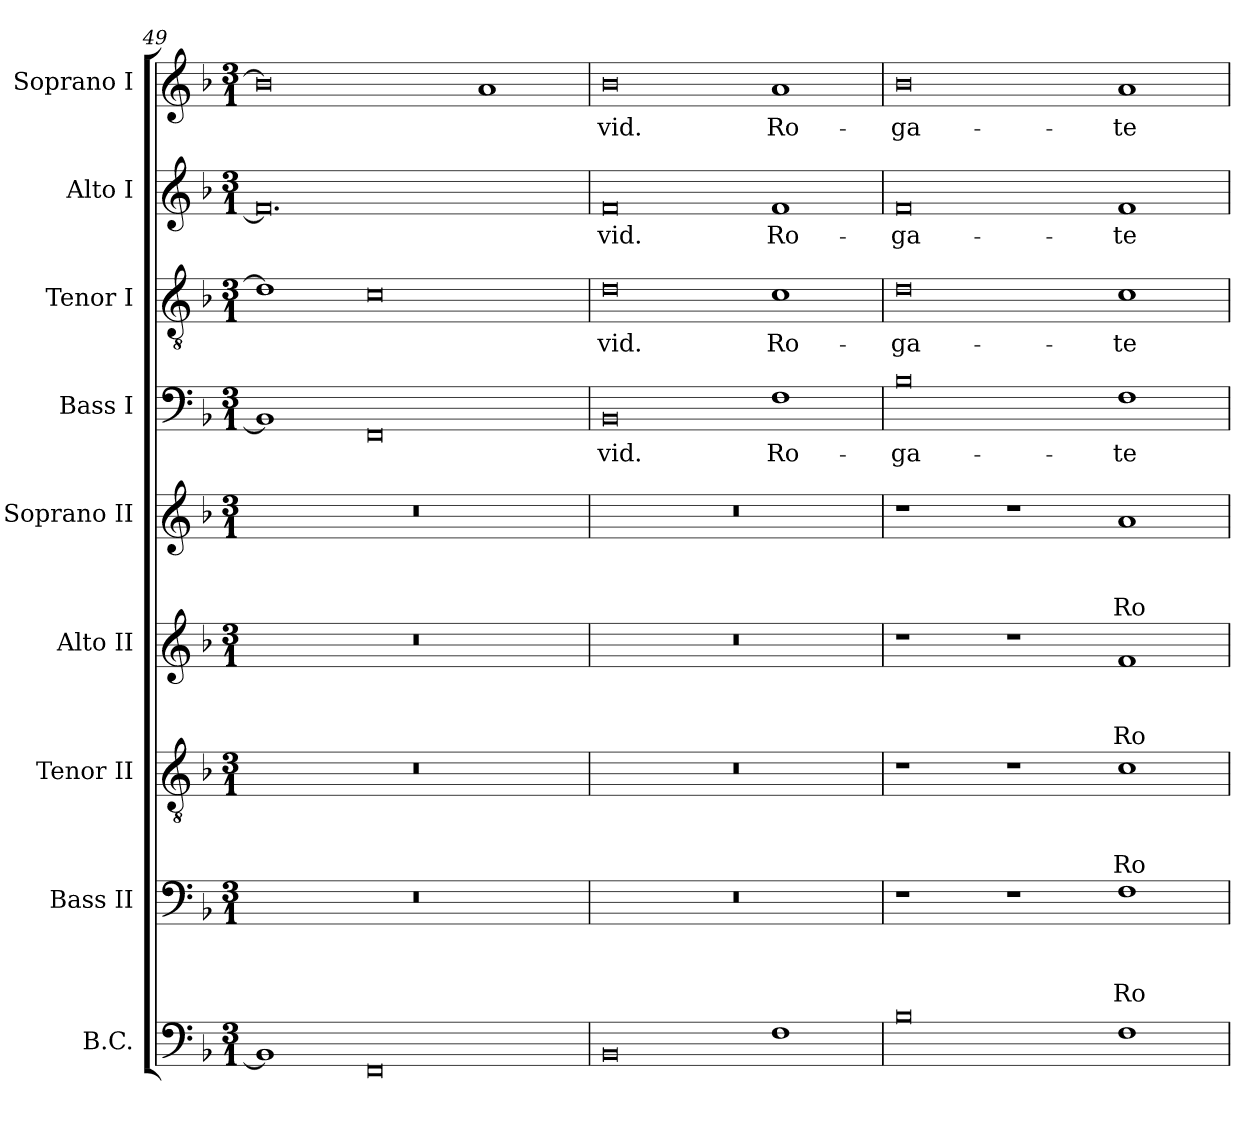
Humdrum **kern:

**kern	**kern	**text	**text	**text	**kern	**text	**text	**text	**kern	**text	**text	**text	**kern	**text	**text	**text	**kern	**text	**kern	**text	**kern	**text	**kern	**text
*part9	*part8	*part8	*part8	*part8	*part7	*part7	*part7	*part7	*part6	*part6	*part6	*part6	*part5	*part5	*part5	*part5	*part4	*part4	*part3	*part3	*part2	*part2	*part1	*part1
*staff9	*staff8	*staff8	*staff8	*staff8	*staff7	*staff7	*staff7	*staff7	*staff6	*staff6	*staff6	*staff6	*staff5	*staff5	*staff5	*staff5	*staff4	*staff4	*staff3	*staff3	*staff2	*staff2	*staff1	*staff1
*I"B.C.	*I"Bass II	*	*	*	*I"Tenor II	*	*	*	*I"Alto II	*	*	*	*I"Soprano II	*	*	*	*I"Bass I	*	*I"Tenor I	*	*I"Alto I	*	*I"Soprano I	*
*I'BC	*I'B 2	*	*	*	*I'T 2	*	*	*	*I'A 2	*	*	*	*I'S 2	*	*	*	*I'B 1	*	*I'T 1	*	*I'A 1	*	*I'S 1	*
!!LO:PB:g=z
*clefF4	*clefF4	*	*	*	*clefGv2	*	*	*	*clefG2	*	*	*	*clefG2	*	*	*	*clefF4	*	*clefGv2	*	*clefG2	*	*clefG2	*
*k[b-]	*k[b-]	*	*	*	*k[b-]	*	*	*	*k[b-]	*	*	*	*k[b-]	*	*	*	*k[b-]	*	*k[b-]	*	*k[b-]	*	*k[b-]	*
*F:	*F:	*	*	*	*F:	*	*	*	*F:	*	*	*	*F:	*	*	*	*F:	*	*F:	*	*F:	*	*F:	*
*M3/1	*M3/1	*	*	*	*M3/1	*	*	*	*M3/1	*	*	*	*M3/1	*	*	*	*M3/1	*	*M3/1	*	*M3/1	*	*M3/1	*
=49	=49	=49	=49	=49	=49	=49	=49	=49	=49	=49	=49	=49	=49	=49	=49	=49	=49	=49	=49	=49	=49	=49	=49	=49
1BB-]	0.r	.	.	.	0.r	.	.	.	0.r	.	.	.	0.r	.	.	.	1BB-]	.	1d]	.	0.f]	.	0b-]	.
0FF	.	.	.	.	.	.	.	.	.	.	.	.	.	.	.	.	0FF	.	0c	.	.	.	.	.
.	.	.	.	.	.	.	.	.	.	.	.	.	.	.	.	.	.	.	.	.	.	.	1a	.
=50	=50	=50	=50	=50	=50	=50	=50	=50	=50	=50	=50	=50	=50	=50	=50	=50	=50	=50	=50	=50	=50	=50	=50	=50
!	!	!	!	!	!	!	!	!	!	!	!	!	!	!	!	!	!	!LO:LY:b	!	!LO:LY:b	!	!LO:LY:b	!	!LO:LY:b
0BB-	0.r	.	.	.	0.r	.	.	.	0.r	.	.	.	0.r	.	.	.	0BB-	-vid.	0d	-vid.	0f	-vid.	0b-	-vid.
!	!	!	!	!	!	!	!	!	!	!	!	!	!	!	!	!	!	!LO:LY:b	!	!LO:LY:b	!	!LO:LY:b	!	!LO:LY:b
1F	.	.	.	.	.	.	.	.	.	.	.	.	.	.	.	.	1F	Ro-	1c	Ro-	1f	Ro-	1a	Ro-
=51	=51	=51	=51	=51	=51	=51	=51	=51	=51	=51	=51	=51	=51	=51	=51	=51	=51	=51	=51	=51	=51	=51	=51	=51
!	!	!	!	!	!	!	!	!	!	!	!	!	!	!	!	!	!	!LO:LY:b	!	!LO:LY:b	!	!LO:LY:b	!	!LO:LY:b
0B-	1r	.	.	.	1r	.	.	.	1r	.	.	.	1r	.	.	.	0B-	-ga-	0d	-ga-	0f	-ga-	0b-	-ga-
.	1r	.	.	.	1r	.	.	.	1r	.	.	.	1r	.	.	.	.	.	.	.	.	.	.	.
!	!	!	!	!LO:LY:b	!	!	!	!LO:LY:b	!	!	!	!LO:LY:b	!	!	!	!LO:LY:b	!	!LO:LY:b	!	!LO:LY:b	!	!LO:LY:b	!	!LO:LY:b
1F	1F	.	.	Ro-	1c	.	.	Ro-	1f	.	.	Ro-	1a	.	.	Ro-	1F	-te	1c	-te	1f	-te	1a	-te
=	=	=	=	=	=	=	=	=	=	=	=	=	=	=	=	=	=	=	=	=	=	=	=	=
*-	*-	*-	*-	*-	*-	*-	*-	*-	*-	*-	*-	*-	*-	*-	*-	*-	*-	*-	*-	*-	*-	*-	*-	*-
